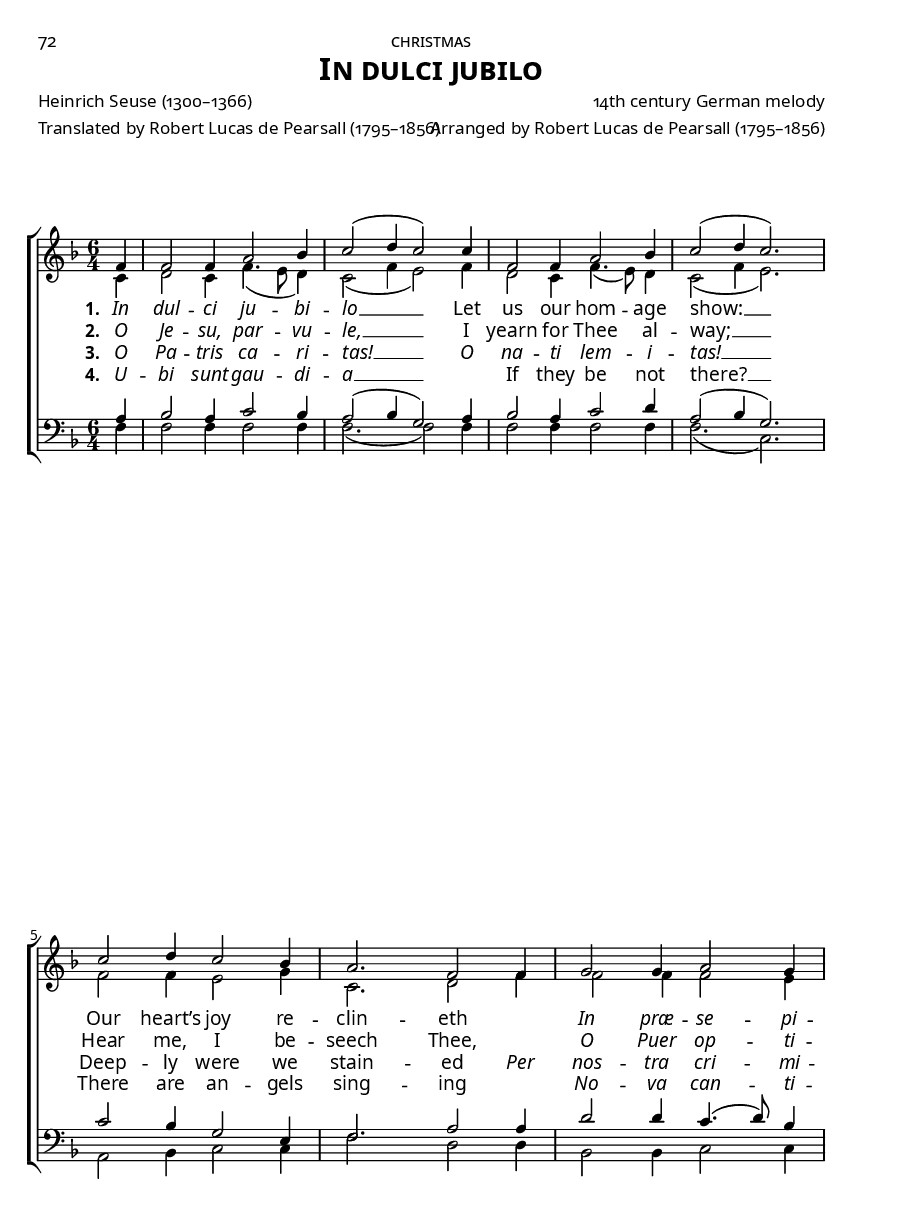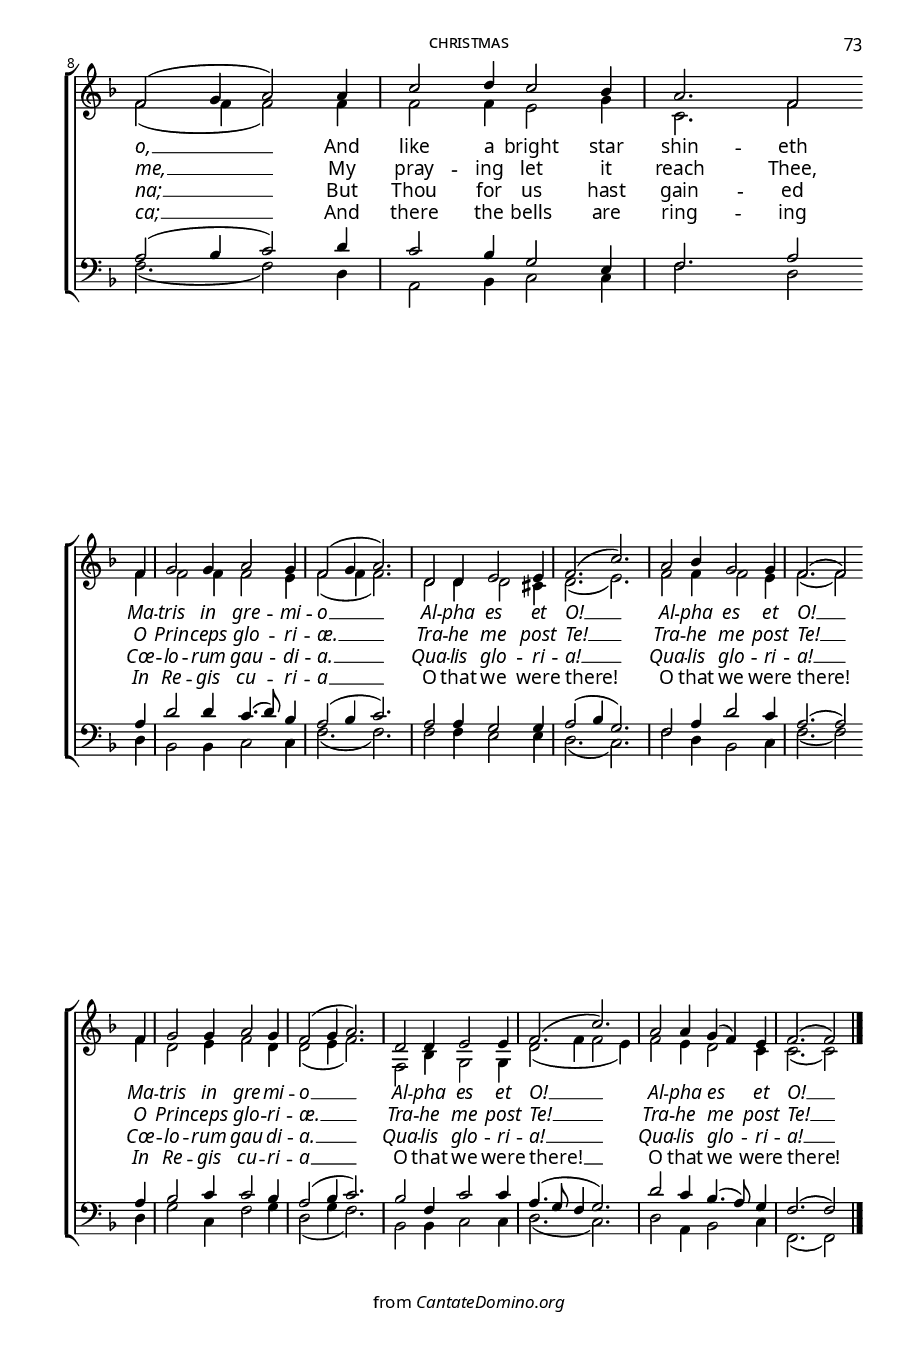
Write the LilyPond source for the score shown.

\version "2.14.2"
\include "util.ly"
\header {
  title = \markup{\override #'(font-name . "Garamond Premier Pro Semibold"){ \abs-fontsize #15 \smallCapsOldStyle"In dulci jubilo"}}
  poet = \markup\oldStyleNum"Heinrich Seuse (1300–1366)"
  meter = \markup\oldStyleNum"Translated by Robert Lucas de Pearsall (1795–1856)"
  composer = \markup\oldStyleNum"14th century German melody"
  arranger = \markup\oldStyleNum"Arranged by Robert Lucas de Pearsall (1795–1856)"
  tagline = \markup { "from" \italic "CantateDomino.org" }
}
\paper {
  %print-all-headers = ##f
  paper-height = 9\in
  paper-width = 6\in
  indent = 0\in
  %system-system-spacing = #'((basic-distance . 10) (padding . 0))
  system-system-spacing =
    #'((basic-distance . 0)
       (minimum-distance . 0)
       (padding . -5)
       (stretchability . 100))
  ragged-last-bottom = ##f
  ragged-bottom = ##f
  two-sided = ##t
  inner-margin = 0.5\in
  outer-margin = 0.25\in
  top-margin = 0.25\in
  bottom-margin = 0.25\in
  first-page-number = #072
  print-first-page-number = ##t
  headerLine = \markup{\override #'(font-name . "Garamond Premier Pro") \smallCapsOldStyle"christmas"}
  oddHeaderMarkup = \markup\fill-line{
     \override #'(font-name . "Garamond Premier Pro")\abs-fontsize #8.5
     \combine 
        \fill-line{"" \on-the-fly #print-page-number-check-first
        \oldStylePageNum""
        }
        \fill-line{\headerLine}
  }
  evenHeaderMarkup = \markup {
     \override #'(font-name . "Garamond Premier Pro")\abs-fontsize #8.5
     \combine
        \on-the-fly #print-page-number-check-first
        \oldStylePageNum""
        \fill-line{\headerLine}
  }
}
#(set-global-staff-size 15) \paper{ #(define fonts (make-pango-font-tree "GoudyOlSt BT" "Garamond Premier Pro" "Garamond Premier Pro" (/ 15 20))) }
global = {
  \key f \major
  \time 6/4
}

sopMusic = \relative c' {
  \partial 4 f4 |
  f2 f4 a2 bes4 |
  c2( d4 c2) c4 |
  f,2 f4 a2 bes4 |
  c2( d4 c2.) | \break

  c2 d4 c2 bes4 |
  a2. f2 f4 |
  g2 g4 a2 g4 |
  f2( g4 a2) a4 |
  c2 d4 c2 bes4 |
  a2. f2 \bar""\break f4 |

  g2 g4 a2 g4 |
  f2( g4 a2.) |
  d,2 d4 e2 e4 |
  f2.( c'2.) |
  a2 bes4 g2 g4 |
  f2.( f2) \bar""\break f4 |
  
  g2 g4 a2 g4 |
  f2( g4 a2.) |
  d,2 d4 e2 e4 |
  f2.( c'2.) |
  a2 a4 g4( f) e4 |
  \partial 4*5 f2.( f2) \bar "|."

}
sopWords = \lyricmode {
  
}

altoMusic = \relative c' {
  \partial 4 c4 |
  d2 c4 f4.( e8 d4) |
  c2( f4 e2) f4 |
  d2 c4 f4.( e8) d4 |
  c2( f4 e2.) |

  f2 f4 e2 g4 |
  c,2. d2 f4 |
  f2 f4 f2 e4 |
  f2( f4 f2) f4 |
  f2 f4 e2 g4 |
  c,2. f2 f4 |

  f2 f4 f2 e4 |
  f2( f4 f2.) |
  d2 d4 d2 cis4 |
  d2.( e2.) |
  f2 f4 f2 e4 |
  f2.( f2) f4 |

  d2 e4 f2 d4 |
  d2( e4 f2.) |
  f,2 bes4 g2 g4 |
  d'2( f4 f2 e4) |
  f2 e4 d2 c4 |
  \partial 4*5 c2.( c2)

}
altoWords = \lyricmode {
  \dropLyricsV
  \set stanza = #"1. "
  \markup\italic In \markup\italic dul -- \markup\italic ci \markup\italic ju -- \markup\italic bi -- \markup\italic lo __ Let us our hom -- age show: __
  Our heart’s joy re -- clin -- eth "" \markup\italic In \markup\italic præ -- \markup\italic se -- \markup\italic pi -- \markup\italic o, __
  And like a bright star shin -- eth
  \markup\italic Ma -- \markup\italic tris \markup\italic in \markup\italic gre -- \markup\italic mi -- \markup\italic o __
  \markup\italic Al -- \markup\italic pha \markup\italic es \markup\italic et \markup\italic O! __
  \markup\italic Al -- \markup\italic pha \markup\italic es \markup\italic et \markup\italic O! __

  \markup\italic Ma -- \markup\italic tris \markup\italic in \markup\italic gre -- \markup\italic mi -- \markup\italic o __
  \markup\italic Al -- \markup\italic pha \markup\italic es \markup\italic et \markup\italic O! __
  \markup\italic Al -- \markup\italic pha \markup\italic es \markup\italic et \markup\italic O! __
}
altoWordsII = \lyricmode {
  \dropLyricsV
  \set stanza = #"2. "
  \markup\italic O \markup\italic Je -- \markup\italic su, \markup\italic par -- \markup\italic vu -- \markup\italic le, __
  I yearn for Thee al -- way; __
  Hear me, I be -- seech Thee, ""
  \markup\italic O \markup\italic Puer \markup\italic op -- \markup\italic ti -- \markup\italic me, __
  My pray -- ing let it reach Thee,
  \markup\italic O \markup\italic Prin -- \markup\italic ceps \markup\italic glo -- \markup\italic ri -- \markup\italic æ. __
  \markup\italic Tra -- \markup\italic he \markup\italic me \markup\italic post \markup\italic Te! __
  \markup\italic Tra -- \markup\italic he \markup\italic me \markup\italic post \markup\italic Te! __
  \markup\italic O \markup\italic Prin -- \markup\italic ceps \markup\italic glo -- \markup\italic ri -- \markup\italic æ. __
  \markup\italic Tra -- \markup\italic he \markup\italic me \markup\italic post \markup\italic Te! __
  \markup\italic Tra -- \markup\italic he \markup\italic me \markup\italic post \markup\italic Te! __
}
altoWordsIII = \lyricmode {
  \dropLyricsV
  \set stanza = #"3. "
  \markup\italic O \markup\italic Pa -- \markup\italic tris \markup\italic ca -- \markup\italic ri -- \markup\italic tas! __
  \markup\italic O \markup\italic na -- \markup\italic ti \markup\italic lem -- \markup\italic i -- \markup\italic tas! __
  Deep -- ly were we stain -- ed
  \markup\italic Per \markup\italic nos -- \markup\italic tra \markup\italic cri -- \markup\italic mi -- \markup\italic na; __
  But Thou for us hast gain -- ed
  \markup\italic Cœ -- \markup\italic lo -- \markup\italic rum \markup\italic gau -- \markup\italic di -- \markup\italic a. __
    \markup\italic Qua -- \markup\italic lis \markup\italic glo -- \markup\italic ri -- \markup\italic a! __
    \markup\italic Qua -- \markup\italic lis \markup\italic glo -- \markup\italic ri -- \markup\italic a! __
  \markup\italic Cœ -- \markup\italic lo -- \markup\italic rum \markup\italic gau -- \markup\italic di -- \markup\italic a. __
    \markup\italic Qua -- \markup\italic lis \markup\italic glo -- \markup\italic ri -- \markup\italic a! __
    \markup\italic Qua -- \markup\italic lis \markup\italic glo -- \markup\italic ri -- \markup\italic a! __
}
altoWordsIV = \lyricmode {
  \dropLyricsV
  \set stanza = #"4. "
  \markup\italic U -- \markup\italic bi \markup\italic sunt \markup\italic gau -- \markup\italic di -- \markup\italic a __
  "" If they be not there? __
  There are an -- gels sing -- ing ""
  \markup\italic No -- \markup\italic va \markup\italic can -- \markup\italic ti -- \markup\italic ca; __
  And there the bells are ring -- ing
  \markup\italic In \markup\italic Re -- \markup\italic gis \markup\italic cu -- \markup\italic ri -- \markup\italic a __
  O that we were there! O that we were there!
  \markup\italic In \markup\italic Re -- \markup\italic gis \markup\italic cu -- \markup\italic ri -- \markup\italic a __
  O that we were there! __ O that we were there!
}

tenorMusic = \relative c' {
  \partial 4 a4 |
  bes2 a4 c2 bes4 |
  a2( bes4 g2) a4 |
  bes2 a4 c2 d4 |
  a2( bes4 g2.) |

  c2 bes4 g2 e4 |
  f2. a2 a4 |
  d2 d4 c4.( d8) bes4 |
  a2( bes4 c2) d4 |
  c2 bes4 g2 e4 |
  f2. a2 a4 |

  d2 d4 c4.( d8) bes4 |
  a2( bes4 c2.) |
  a2 a4 g2 g4 |
  a2( bes4 g2.) |
  f2 a4 d2 c4 |
  a2.( a2) a4 |

  bes2 c4 c2 bes4 |
  a2( bes4 c2.) |
  bes2 f4 c'2 c4 |
  a4.( g8 f4 g2.) |
  d'2 c4 bes4.( a8) g4 |
  \partial 4*5 f2.( f2)
}
tenorWords = \lyricmode {

}

bassMusic = \relative c {
  \partial 4 f4 |
  f2 f4 f2 f4 |
  f2.( f2) f4 |
  f2 f4 f2 f4 |
  f2.( c2.) |

  a2 bes4 c2 c4 |
  f2. d2 d4 |
  bes2 bes4 c2 c4 |
  f2.( f2) d4 |
  a2 bes4 c2 c4 |
  f2. d2 d4 |

  bes2 bes4 c2 c4 |
  f2.( f2.) |
  f2 f4 e2 e4 |
  d2.( c2.) |
  f2 d4 bes2 c4 |
  f2.( f2) d4 |

  g2 c,4 f2 g4 |
  d2( g4 f2.) |
  bes,2 bes4 c2 c4 |
  d2.( c2.) |
  d2 a4 bes2 c4 |
  \partial 4*5 f,2.( f2)

}
bassWords = \lyricmode {

}

\score {
  <<
   \new ChoirStaff <<
%    \new Lyrics = sopranos \with { \override VerticalAxisGroup #'nonstaff-relatedstaff-spacing = #'((basic-distance . 1)) }
    \new Staff = women <<
      \new Voice = "sopranos" { \voiceOne << \global \sopMusic >> }
      \new Voice = "altos" { \voiceTwo << \global \altoMusic >> }
    >>
    \new Lyrics \with { alignAboveContext = #"women" \override VerticalAxisGroup #'nonstaff-relatedstaff-spacing = #'((basic-distance . 1))} \lyricsto "sopranos" \sopWords
    \new Lyrics = "altosIV"  \with { alignBelowContext = #"women" } \lyricsto "sopranos" \altoWordsIV
    \new Lyrics = "altosIII"  \with { alignBelowContext = #"women" } \lyricsto "sopranos" \altoWordsIII
    \new Lyrics = "altosII"  \with { alignBelowContext = #"women" } \lyricsto "sopranos" \altoWordsII
    \new Lyrics = "altos"  \with { alignBelowContext = #"women" \override VerticalAxisGroup #'nonstaff-relatedstaff-spacing = #'((basic-distance . 1))} \lyricsto "sopranos" \altoWords
   \new Staff = men <<
      \clef bass
      \new Voice = "tenors" { \voiceOne << \global \tenorMusic >> }
      \new Voice = "basses" { \voiceTwo << \global \bassMusic >> }
    >>
    \new Lyrics \with { alignAboveContext = #"men" \override VerticalAxisGroup #'nonstaff-relatedstaff-spacing = #'((basic-distance . 1)) } \lyricsto "tenors" \tenorWords
    \new Lyrics \with { alignBelowContext = #"men" \override VerticalAxisGroup #'nonstaff-relatedstaff-spacing = #'((basic-distance . 1)) } \lyricsto "basses" \bassWords
  >>
%    \new PianoStaff << \new Staff { \new Voice { \pianoRH } } \new Staff { \clef "bass" \pianoLH } >>
  >>
  \layout {
    \context {
      \Score
      \override SpacingSpanner #'base-shortest-duration = #(ly:make-moment 1 2)
      \override SpacingSpanner #'common-shortest-duration = #(ly:make-moment 1 2)
    }
    \context {
      % Remove all empty staves
      % \Staff \RemoveEmptyStaves \override VerticalAxisGroup #'remove-first = ##t
    }
  }
  \midi {
    %\tempo 4 = 90
    \set Staff.midiInstrument = "flute"
  
    \context {
      \Voice
      \remove "Dynamic_performer"
    }
  }
}
